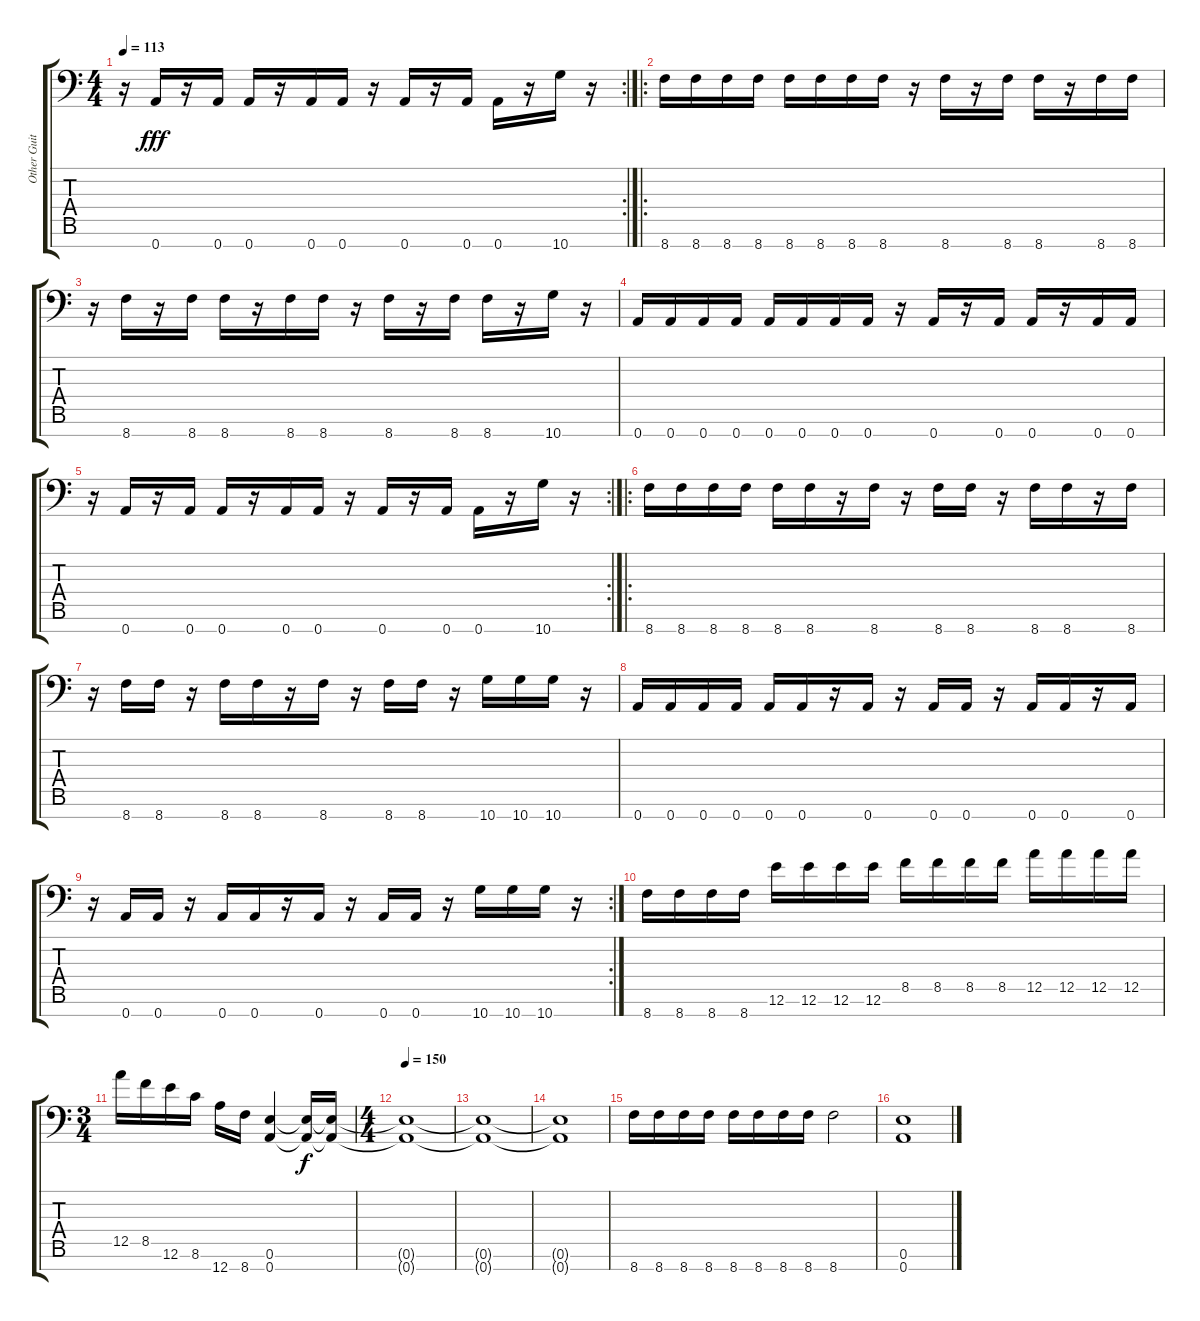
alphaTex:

\track ("Other Guitarist" "Other Guit") {instrument distortionguitar}
\staff {score tabs}
\tuning (E4 B3 Gb3 D3 A2 E2 A1) {hide}
\rc 2
\ts (4 4)
\tempo 113
\clef f4
\ks c
r.16{dy fff} 0.7.16 r.16 0.7.16 0.7.16 r.16 0.7.16 0.7.16 r.16 0.7.16 r.16 0.7.16 0.7.16 r.16 10.7.16 r.16 |
\ro
8.7.16 8.7.16 8.7.16 8.7.16 8.7.16 8.7.16 8.7.16 8.7.16 r.16 8.7.16 r.16 8.7.16 8.7.16 r.16 8.7.16 8.7.16 |
r.16 8.7.16 r.16 8.7.16 8.7.16 r.16 8.7.16 8.7.16 r.16 8.7.16 r.16 8.7.16 8.7.16 r.16 10.7.16 r.16 |
0.7.16 0.7.16 0.7.16 0.7.16 0.7.16 0.7.16 0.7.16 0.7.16 r.16 0.7.16 r.16 0.7.16 0.7.16 r.16 0.7.16 0.7.16 |
\rc 2
r.16 0.7.16 r.16 0.7.16 0.7.16 r.16 0.7.16 0.7.16 r.16 0.7.16 r.16 0.7.16 0.7.16 r.16 10.7.16 r.16 |
\ro
8.7.16 8.7.16 8.7.16 8.7.16 8.7.16 8.7.16 r.16 8.7.16 r.16 8.7.16 8.7.16 r.16 8.7.16 8.7.16 r.16 8.7.16 |
r.16 8.7.16 8.7.16 r.16 8.7.16 8.7.16 r.16 8.7.16 r.16 8.7.16 8.7.16 r.16 10.7.16 10.7.16 10.7.16 r.16 |
0.7.16 0.7.16 0.7.16 0.7.16 0.7.16 0.7.16 r.16 0.7.16 r.16 0.7.16 0.7.16 r.16 0.7.16 0.7.16 r.16 0.7.16 |
\rc 2
r.16 0.7.16 0.7.16 r.16 0.7.16 0.7.16 r.16 0.7.16 r.16 0.7.16 0.7.16 r.16 10.7.16 10.7.16 10.7.16 r.16 |
8.7.16 8.7.16 8.7.16 8.7.16 12.6.16 12.6.16 12.6.16 12.6.16 8.5.16 8.5.16 8.5.16 8.5.16 12.5.16 12.5.16 12.5.16 12.5.16 |
\ts (3 4)
12.5.16 8.5.16 12.6.16 8.6.16 12.7.16 8.7.16 (0.6 0.7).4 (0.6{t} 0.7{t}).16{dy f} (0.6{t} 0.7{t}).16 |
\ts (4 4)
\tempo 150
(0.6{t} 0.7{t}).1 |
(0.6{t} 0.7{t}).1 |
(0.6{t} 0.7{t}).1 |
8.7.16 8.7.16 8.7.16 8.7.16 8.7.16 8.7.16 8.7.16 8.7.16 8.7.2 |
(0.6 0.7).1
